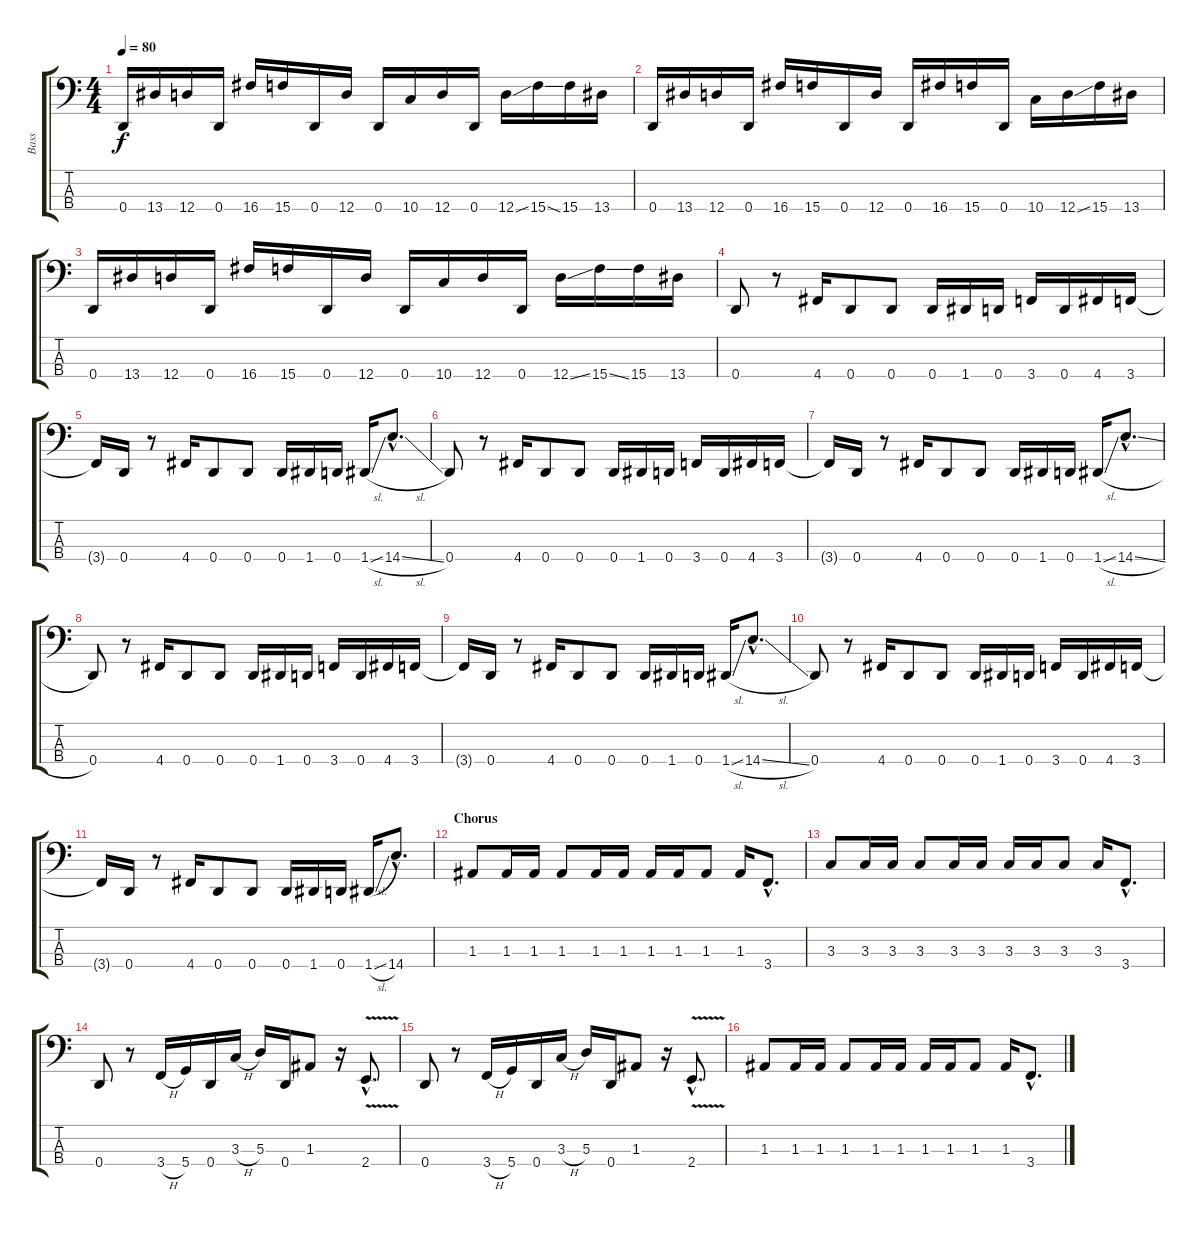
\track ("Bass" "Bass") {instrument electricbassfinger}
\staff {score tabs}
\tuning (G2 D2 A1 D1) {hide}
\ts (4 4)
\tempo 80
\clef f4
\ks c
0.4.16{dy f} 13.4.16 12.4.16 0.4.16 16.4.16 15.4.16 0.4.16 12.4.16 0.4.16 10.4.16 12.4.16 0.4.16 12.4{ss}.16 15.4{ss}.16 15.4.16 13.4.16 |
0.4.16 13.4.16 12.4.16 0.4.16 16.4.16 15.4.16 0.4.16 12.4.16 0.4.16 16.4.16 15.4.16 0.4.16 10.4.16 12.4{ss}.16 15.4.16 13.4.16 |
0.4.16 13.4.16 12.4.16 0.4.16 16.4.16 15.4.16 0.4.16 12.4.16 0.4.16 10.4.16 12.4.16 0.4.16 12.4{ss}.16 15.4{ss}.16 15.4.16 13.4.16 |
0.4.8 r.8 4.4.16 0.4.8 0.4.8 0.4.16 1.4.16 0.4.16 3.4.16 0.4.16 4.4.16 3.4.16 |
3.4{t}.16 0.4.16 r.8 4.4.16 0.4.8 0.4.8 0.4.16 1.4.16 0.4.16 1.4{sl}.16 14.4{sl hac}.8{d} |
0.4.8 r.8 4.4.16 0.4.8 0.4.8 0.4.16 1.4.16 0.4.16 3.4.16 0.4.16 4.4.16 3.4.16 |
3.4{t}.16 0.4.16 r.8 4.4.16 0.4.8 0.4.8 0.4.16 1.4.16 0.4.16 1.4{sl}.16 14.4{sl hac}.8{d} |
0.4.8 r.8 4.4.16 0.4.8 0.4.8 0.4.16 1.4.16 0.4.16 3.4.16 0.4.16 4.4.16 3.4.16 |
3.4{t}.16 0.4.16 r.8 4.4.16 0.4.8 0.4.8 0.4.16 1.4.16 0.4.16 1.4{sl}.16 14.4{sl hac}.8{d} |
0.4.8 r.8 4.4.16 0.4.8 0.4.8 0.4.16 1.4.16 0.4.16 3.4.16 0.4.16 4.4.16 3.4.16 |
3.4{t}.16 0.4.16 r.8 4.4.16 0.4.8 0.4.8 0.4.16 1.4.16 0.4.16 1.4{sl}.16 14.4{hac}.8{d} |
\section ("" "Chorus")
1.3.8 1.3.16 1.3.16 1.3.8 1.3.16 1.3.16 1.3.16 1.3.16 1.3.8 1.3.16 3.4{hac}.8{d} |
3.3.8 3.3.16 3.3.16 3.3.8 3.3.16 3.3.16 3.3.16 3.3.16 3.3.8 3.3.16 3.4{hac}.8{d} |
0.4.8 r.8 3.4{h}.16 5.4.16 0.4.16 3.3{h}.16 5.3.16 0.4.16 1.3.8 r.16 2.4{v hac}.8{d} |
0.4.8 r.8 3.4{h}.16 5.4.16 0.4.16 3.3{h}.16 5.3.16 0.4.16 1.3.8 r.16 2.4{v hac}.8{d} |
1.3.8 1.3.16 1.3.16 1.3.8 1.3.16 1.3.16 1.3.16 1.3.16 1.3.8 1.3.16 3.4{hac}.8{d}
